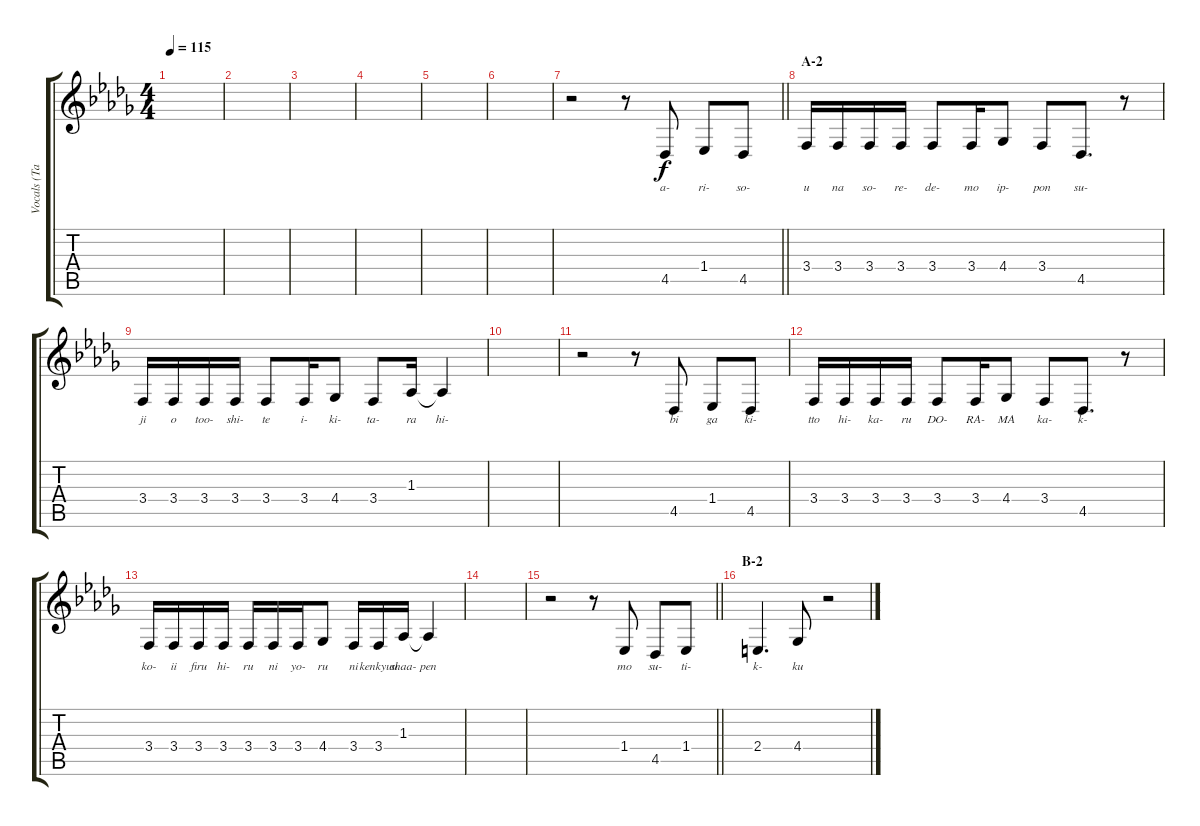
\track ("Vocals (Tainaka Ritsu)" "Vocals (Ta") {instrument altosax}
\staff {score tabs}
\tuning (E4 B3 G3 D3 A2 E2) {hide}
\ts (4 4)
\tempo 115
\clef g2
\ks db
|
|
|
|
|
|
\barLineRight lightlight
r.2 r.8 4.5.8{lyrics (0 "a-") lyrics (1 "") lyrics (2 "") lyrics (3 "") lyrics (4 "")} 1.4.8{lyrics (0 "ri-") lyrics (1 "") lyrics (2 "") lyrics (3 "") lyrics (4 "")} 4.5.8{lyrics (0 "so-") lyrics (1 "") lyrics (2 "") lyrics (3 "") lyrics (4 "")} |
\section ("" "A-2")
3.4.16{lyrics (0 "u") lyrics (1 "") lyrics (2 "") lyrics (3 "") lyrics (4 "")} 3.4.16{lyrics (0 "na") lyrics (1 "") lyrics (2 "") lyrics (3 "") lyrics (4 "")} 3.4.16{lyrics (0 "so-") lyrics (1 "") lyrics (2 "") lyrics (3 "") lyrics (4 "")} 3.4.16{lyrics (0 "re-") lyrics (1 "") lyrics (2 "") lyrics (3 "") lyrics (4 "")} 3.4.8{lyrics (0 "de-") lyrics (1 "") lyrics (2 "") lyrics (3 "") lyrics (4 "")} 3.4.16{lyrics (0 "mo") lyrics (1 "") lyrics (2 "") lyrics (3 "") lyrics (4 "")} 4.4.8{lyrics (0 "ip-") lyrics (1 "") lyrics (2 "") lyrics (3 "") lyrics (4 "")} 3.4.8{lyrics (0 "pon") lyrics (1 "") lyrics (2 "") lyrics (3 "") lyrics (4 "")} 4.5.8{d lyrics (0 "su-") lyrics (1 "") lyrics (2 "") lyrics (3 "") lyrics (4 "")} r.8 |
3.4.16{lyrics (0 "ji") lyrics (1 "") lyrics (2 "") lyrics (3 "") lyrics (4 "")} 3.4.16{lyrics (0 "o") lyrics (1 "") lyrics (2 "") lyrics (3 "") lyrics (4 "")} 3.4.16{lyrics (0 "too-") lyrics (1 "") lyrics (2 "") lyrics (3 "") lyrics (4 "")} 3.4.16{lyrics (0 "shi-") lyrics (1 "") lyrics (2 "") lyrics (3 "") lyrics (4 "")} 3.4.8{lyrics (0 "te") lyrics (1 "") lyrics (2 "") lyrics (3 "") lyrics (4 "")} 3.4.16{lyrics (0 "i-") lyrics (1 "") lyrics (2 "") lyrics (3 "") lyrics (4 "")} 4.4.8{lyrics (0 "ki-") lyrics (1 "") lyrics (2 "") lyrics (3 "") lyrics (4 "")} 3.4.8{lyrics (0 "ta-") lyrics (1 "") lyrics (2 "") lyrics (3 "") lyrics (4 "")} 1.3.16{lyrics (0 "ra") lyrics (1 "") lyrics (2 "") lyrics (3 "") lyrics (4 "")} 1.3{t}.4{lyrics (0 "hi-") lyrics (1 "") lyrics (2 "") lyrics (3 "") lyrics (4 "")} |
|
r.2 r.8 4.5.8{lyrics (0 "bi") lyrics (1 "") lyrics (2 "") lyrics (3 "") lyrics (4 "")} 1.4.8{lyrics (0 "ga") lyrics (1 "") lyrics (2 "") lyrics (3 "") lyrics (4 "")} 4.5.8{lyrics (0 "ki-") lyrics (1 "") lyrics (2 "") lyrics (3 "") lyrics (4 "")} |
3.4.16{lyrics (0 "tto") lyrics (1 "") lyrics (2 "") lyrics (3 "") lyrics (4 "")} 3.4.16{lyrics (0 "hi-") lyrics (1 "") lyrics (2 "") lyrics (3 "") lyrics (4 "")} 3.4.16{lyrics (0 "ka-") lyrics (1 "") lyrics (2 "") lyrics (3 "") lyrics (4 "")} 3.4.16{lyrics (0 "ru") lyrics (1 "") lyrics (2 "") lyrics (3 "") lyrics (4 "")} 3.4.8{lyrics (0 "DO-") lyrics (1 "") lyrics (2 "") lyrics (3 "") lyrics (4 "")} 3.4.16{lyrics (0 "RA-") lyrics (1 "") lyrics (2 "") lyrics (3 "") lyrics (4 "")} 4.4.8{lyrics (0 "MA") lyrics (1 "") lyrics (2 "") lyrics (3 "") lyrics (4 "")} 3.4.8{lyrics (0 "ka-") lyrics (1 "") lyrics (2 "") lyrics (3 "") lyrics (4 "")} 4.5.8{d lyrics (0 "k-") lyrics (1 "") lyrics (2 "") lyrics (3 "") lyrics (4 "")} r.8 |
3.4.16{lyrics (0 "ko-") lyrics (1 "") lyrics (2 "") lyrics (3 "") lyrics (4 "")} 3.4.16{lyrics (0 "ii") lyrics (1 "") lyrics (2 "") lyrics (3 "") lyrics (4 "")} 3.4.16{lyrics (0 "firu") lyrics (1 "") lyrics (2 "") lyrics (3 "") lyrics (4 "")} 3.4.16{lyrics (0 "hi-") lyrics (1 "") lyrics (2 "") lyrics (3 "") lyrics (4 "")} 3.4.16{lyrics (0 "ru") lyrics (1 "") lyrics (2 "") lyrics (3 "") lyrics (4 "")} 3.4.16{lyrics (0 "ni") lyrics (1 "") lyrics (2 "") lyrics (3 "") lyrics (4 "")} 3.4.16{lyrics (0 "yo-") lyrics (1 "") lyrics (2 "") lyrics (3 "") lyrics (4 "")} 4.4.8{lyrics (0 "ru") lyrics (1 "") lyrics (2 "") lyrics (3 "") lyrics (4 "")} 3.4.16{lyrics (0 "ni") lyrics (1 "") lyrics (2 "") lyrics (3 "") lyrics (4 "")} 3.4.16{lyrics (0 "kenkyuu") lyrics (1 "") lyrics (2 "") lyrics (3 "") lyrics (4 "")} 1.3.16{lyrics (0 "shaa-") lyrics (1 "") lyrics (2 "") lyrics (3 "") lyrics (4 "")} 1.3{t}.4{lyrics (0 "pen") lyrics (1 "") lyrics (2 "") lyrics (3 "") lyrics (4 "")} |
|
\barLineRight lightlight
r.2 r.8 1.4.8{lyrics (0 "mo") lyrics (1 "") lyrics (2 "") lyrics (3 "") lyrics (4 "")} 4.5.8{lyrics (0 "su-") lyrics (1 "") lyrics (2 "") lyrics (3 "") lyrics (4 "")} 1.4.8{lyrics (0 "ti-") lyrics (1 "") lyrics (2 "") lyrics (3 "") lyrics (4 "")} |
\section ("" "B-2")
2.4.4{d lyrics (0 "k-") lyrics (1 "") lyrics (2 "") lyrics (3 "") lyrics (4 "")} 4.4.8{lyrics (0 "ku") lyrics (1 "") lyrics (2 "") lyrics (3 "") lyrics (4 "")} r.2
